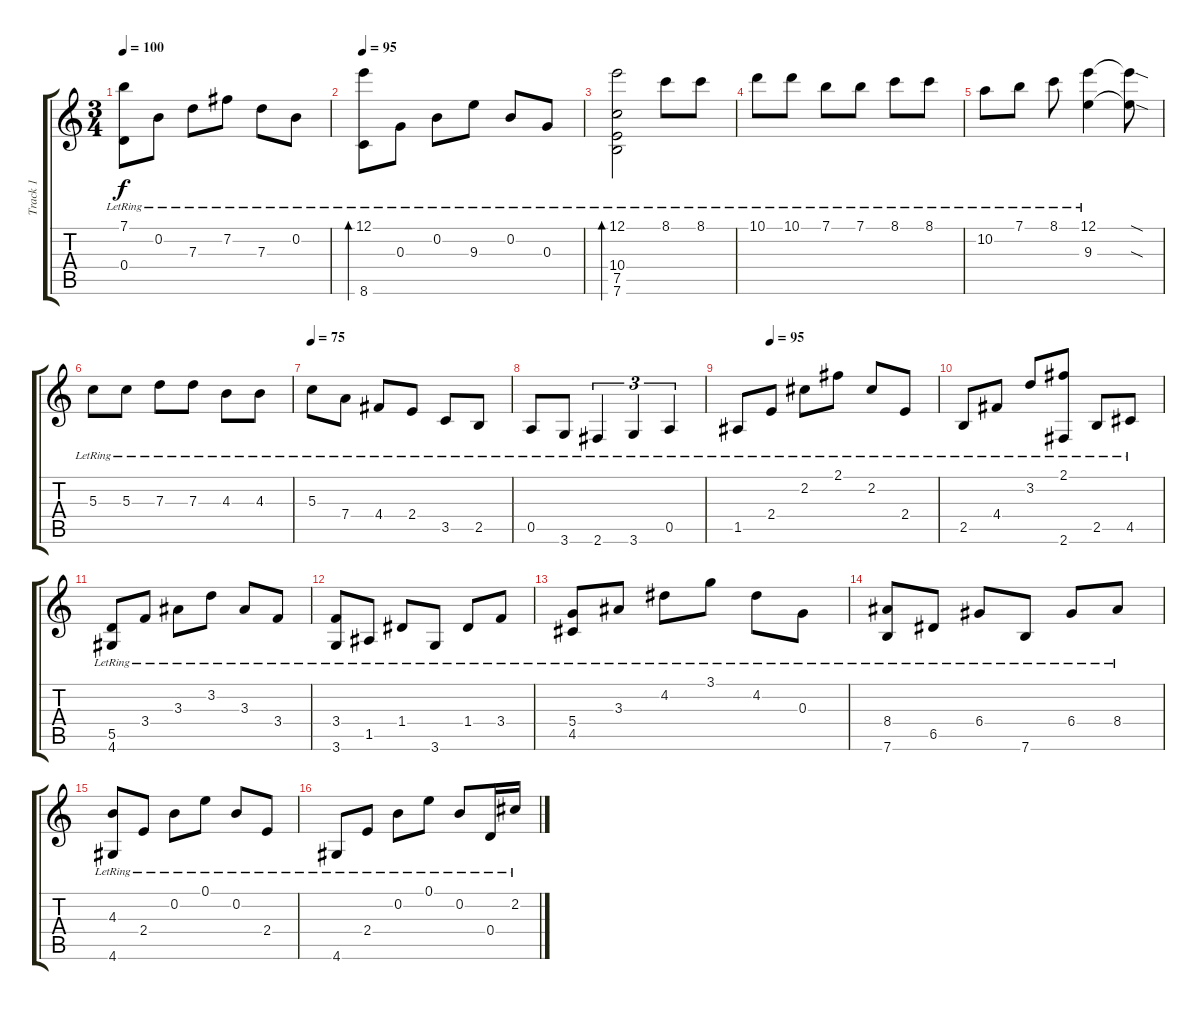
\track ("Track 1" "Track 1") {instrument acousticguitarnylon}
\staff {score tabs}
\tuning (E4 B3 G3 D3 A2 E2) {hide}
\ts (3 4)
\tempo 100
\clef g2
\ks c
(7.1{lr} 0.4{lr}).8{dy f} 0.2{lr}.8 7.3{lr}.8 7.2{lr}.8 7.3{lr}.8 0.2{lr}.8 |
\tempo 95
(12.1{lr} 8.6{lr}).8{bd 240} 0.3{lr}.8 0.2{lr}.8 9.3{lr}.8 0.2{lr}.8 0.3{lr}.8 |
(12.1{lr} 10.4{lr} 7.5{lr} 7.6{lr}).2{bd 480} 8.1{lr}.8 8.1{lr}.8 |
10.1{lr}.8 10.1{lr}.8 7.1{lr}.8 7.1{lr}.8 8.1{lr}.8 8.1{lr}.8 |
10.2{lr}.8 7.1{lr}.8 8.1{lr}.8 (12.1{lr} 9.3{lr}).4 (12.1{sod t} 9.3{sod t}).8 |
5.3{lr}.8 5.3{lr}.8 7.3{lr}.8 7.3{lr}.8 4.3{lr}.8 4.3{lr}.8 |
\tempo 75
5.3{lr}.8 7.4{lr}.8 4.4{lr}.8 2.4{lr}.8 3.5{lr}.8 2.5{lr}.8 |
0.5{lr}.8 3.6{lr}.8 2.6{lr}.4{tu (3 2)} 3.6{lr}.4{tu (3 2)} 0.5{lr}.4{tu (3 2)} |
\tempo (95 0.16666666666666666)
1.5{lr}.8 2.4{lr}.8 2.2{lr}.8 2.1{lr}.8 2.2{lr}.8 2.4{lr}.8 |
2.5{lr}.8 4.4{lr}.8 3.2{lr}.8 (2.1{lr} 2.6{lr}).8 2.5{lr}.8 4.5{lr}.8 |
(5.5{lr} 4.6{lr}).8 3.4{lr}.8 3.3{lr}.8 3.2{lr}.8 3.3{lr}.8 3.4{lr}.8 |
(3.4{lr} 3.6{lr}).8 1.5{lr}.8 1.4{lr}.8 3.6{lr}.8 1.4{lr}.8 3.4{lr}.8 |
(5.4{lr} 4.5{lr}).8 3.3{lr}.8 4.2{lr}.8 3.1{lr}.8 4.2{lr}.8 0.3{lr}.8 |
(8.4{lr} 7.6{lr}).8 6.5{lr}.8 6.4{lr}.8 7.6{lr}.8 6.4{lr}.8 8.4{lr}.8 |
(4.3{lr} 4.6{lr}).8 2.4{lr}.8 0.2{lr}.8 0.1{lr}.8 0.2{lr}.8 2.4{lr}.8 |
4.6{lr}.8 2.4{lr}.8 0.2{lr}.8 0.1{lr}.8 0.2{lr}.8 0.4{lr}.16 2.2{lr}.16
